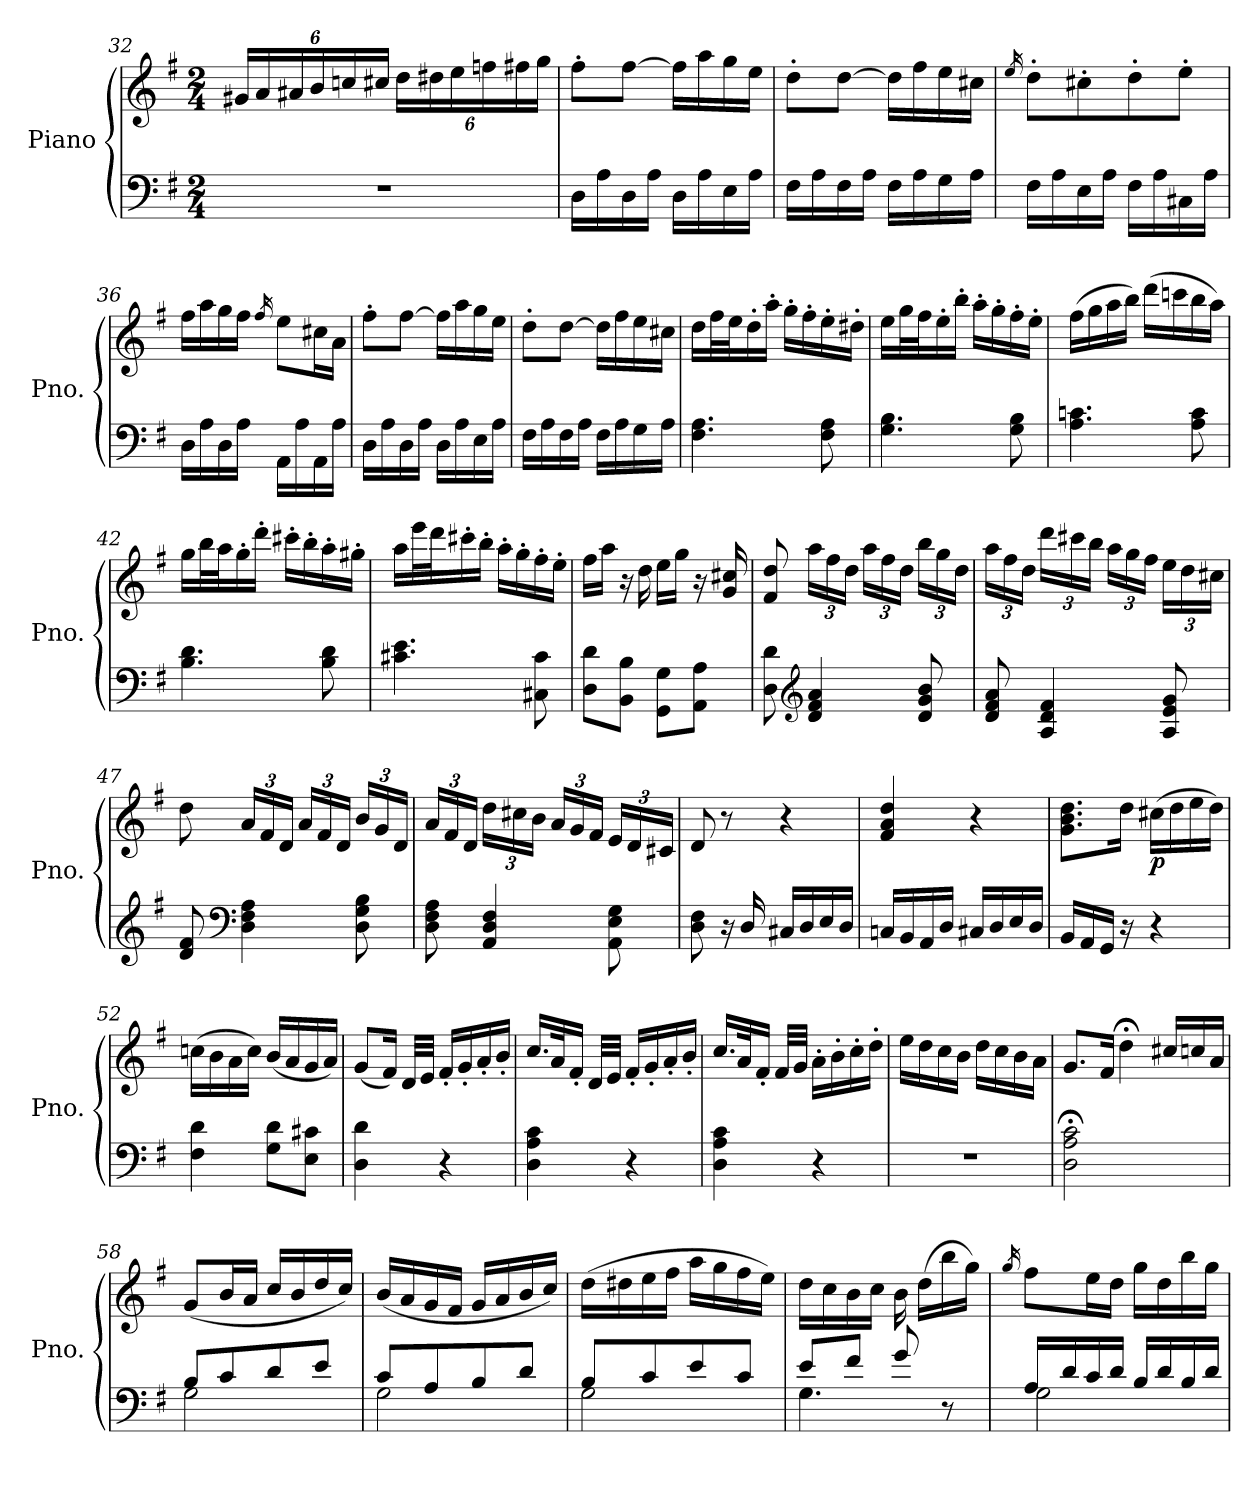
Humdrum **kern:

**kern	**kern	**dynam
*part1	*part1	*part1
*staff2	*staff1	*staff1/2
*I"Piano	*	*
*I'Pno.	*	*
*clefF4	*clefG2	*
*k[f#]	*k[f#]	*
*G:	*G:	*
*M2/4	*M2/4	*
*	*Xbrackettup	*
=32	=32	=32
2r	24g#X/LL	.
.	24a/	.
.	24a#X/	.
.	24b/	.
.	24ccn/	.
.	24cc#X/JJ	.
.	24dd\LL	.
.	24dd#X\	.
.	24ee\	.
.	24ffn\	.
.	24ff#X\	.
.	24gg\JJ	.
=33	=33	=33
16D\LL	8ff#'\L	.
16A\	.	.
16D\	[8ff#\J	.
16A\JJ	.	.
16D\LL	16ff#\LL]	.
16A\	16aa\	.
16E\	16gg\	.
16A\JJ	16ee\JJ	.
!!LO:LB:g=z
=34	=34	=34
16F#\LL	8dd'\L	.
16A\	.	.
16F#\	[8dd\J	.
16A\JJ	.	.
16F#\LL	16dd\LL]	.
16A\	16ff#\	.
16G\	16ee\	.
16A\JJ	16cc#X\JJ	.
!!LO:LB:g=z
=35	=35	=35
.	16qee/	.
16F#\LL	8dd'\L	.
16A\	.	.
16E\	8cc#X'\	.
16A\JJ	.	.
16F#\LL	8dd'\	.
16A\	.	.
16C#X\	8ee'\J	.
16A\JJ	.	.
=36	=36	=36
16D\LL	16ff#\LL	.
16A\	16aa\	.
16D\	16gg\	.
16A\JJ	16ff#\JJ	.
.	16qff#/	.
16AA\LL	8ee\L	.
16A\	.	.
16AA\	16cc#X\L	.
16A\JJ	16a\JJ	.
=37	=37	=37
16D\LL	8ff#'\L	.
16A\	.	.
16D\	[8ff#\J	.
16A\JJ	.	.
16D\LL	16ff#\LL]	.
16A\	16aa\	.
16E\	16gg\	.
16A\JJ	16ee\JJ	.
=38	=38	=38
16F#\LL	8dd'\L	.
16A\	.	.
16F#\	[8dd\J	.
16A\JJ	.	.
16F#\LL	16dd\LL]	.
16A\	16ff#\	.
16G\	16ee\	.
16A\JJ	16cc#X\JJ	.
=39	=39	=39
4.F#\ 4.A\	16dd\LL	.
.	32ff#\L	.
.	32ee\J	.
.	16dd'\	.
.	16aa'\JJ	.
.	16gg'\LL	.
.	16ff#'\	.
8F#\ 8A\	16ee'\	.
.	16dd#X'\JJ	.
!!LO:PB:g=z
=40	=40	=40
4.G\ 4.B\	16ee\LL	.
.	32gg\L	.
.	32ff#\J	.
.	16ee'\	.
.	16bb'\JJ	.
.	16aa'\LL	.
.	16gg'\	.
8G\ 8B\	16ff#'\	.
.	16ee'\JJ	.
!!LO:LB:g=z
=41	=41	=41
4.A\ 4.cn\	(16ff#\LL	.
.	16gg\	.
.	16aa\	.
.	16bb\JJ)	.
.	(16ddd\LL	.
.	16cccn\	.
8A\ 8c\	16bb\	.
.	16aa\JJ)	.
=42	=42	=42
4.B\ 4.d\	16gg\LL	.
.	32bb\L	.
.	32aa\J	.
.	16gg'\	.
.	16ddd'\JJ	.
.	16ccc#X'\LL	.
.	16bb'\	.
8B\ 8d\	16aa'\	.
.	16gg#X'\JJ	.
=43	=43	=43
4.c#X\ 4.e\	16aa\LL	.
.	32eee\L	.
.	32ddd\J	.
.	16ccc#X'\	.
.	16bb'\JJ	.
.	16aa'\LL	.
.	16gg'\	.
8C#X\ 8c#\	16ff#'\	.
.	16ee'\JJ	.
=44	=44	=44
8D\ 8d\L	16ff#\LL	.
.	16aa\JJ	.
8BB\ 8B\J	16r	.
.	16dd\	.
8GG\ 8G\L	16ee\LL	.
.	16gg\JJ	.
8AA\ 8A\J	16r	.
.	16g/ 16cc#X/	.
!!LO:LB:g=z
=45	=45	=45
8D\ 8d\	8f#/ 8dd/	.
*clefG2	*	*
4d/ 4f#/ 4a/	24aa\LL	.
.	24ff#\	.
.	24dd\JJ	.
.	24aa\LL	.
.	24ff#\	.
.	24dd\JJ	.
8d/ 8g/ 8b/	24bb\LL	.
.	24gg\	.
.	24dd\JJ	.
=46	=46	=46
8d/ 8f#/ 8a/	24aa\LL	.
.	24ff#\	.
.	24dd\JJ	.
4A/ 4d/ 4f#/	24ddd\LL	.
.	24ccc#X\	.
.	24bb\JJ	.
.	24aa\LL	.
.	24gg\	.
.	24ff#\JJ	.
8A/ 8e/ 8g/	24ee\LL	.
.	24dd\	.
.	24cc#X\JJ	.
=47	=47	=47
8d/ 8f#/	8dd\	.
*clefF4	*	*
4D\ 4F#\ 4A\	24a/LL	.
.	24f#/	.
.	24d/JJ	.
.	24a/LL	.
.	24f#/	.
.	24d/JJ	.
8D\ 8G\ 8B\	24b/LL	.
.	24g/	.
.	24d/JJ	.
!!LO:LB:g=z
=48	=48	=48
8D\ 8F#\ 8A\	24a/LL	.
.	24f#/	.
.	24d/JJ	.
4AA/ 4D/ 4F#/	24dd\LL	.
.	24cc#X\	.
.	24b\JJ	.
.	24a/LL	.
.	24g/	.
.	24f#/JJ	.
8AA\ 8E\ 8G\	24e/LL	.
.	24d/	.
.	24c#X/JJ	.
=49	=49	=49
8D\ 8F#\	8d/	.
16r	8r	.
16D/	.	.
16C#X/LL	4r	.
16D/	.	.
16E/	.	.
16D/JJ	.	.
!!LO:LB:g=z
=50	=50	=50
16Cn/LL	4f#/ 4a/ 4dd/	.
16BB/	.	.
16AA/	.	.
16D/JJ	.	.
16C#X/LL	4r	.
16D/	.	.
16E/	.	.
16D/JJ	.	.
=51	=51	=51
16BB/LL	8.g\ 8.b\ 8.dd\L	.
16AA/	.	.
16GG/JJ	.	.
16r	16dd\Jk	.
!	!	!LO:DY:b
4r	(16cc#X\LL	p
.	16dd\	.
.	16ee\	.
.	16dd\JJ)	.
=52	=52	=52
4F#\ 4d\	(16ccn\LL	.
.	16b\	.
.	16a\	.
.	16cc\JJ)	.
8G\ 8d\L	(16b/LL	.
.	16a/	.
8E\ 8c#X\J	16g/	.
.	16a/JJ)	.
=53	=53	=53
4D\ 4d\	(8g/L	.
.	16f#/Jk)	.
.	32d/LLL	.
.	32e/JJJ	.
4r	16f#'/LL	.
.	16g'/	.
.	16a'/	.
.	16b'/JJ	.
=54	=54	=54
4D\ 4A\ 4c\	16.cc/LL	.
.	32a/K	.
.	16f#'/JJ	.
.	32d/LLL	.
.	32e/JJJ	.
4r	16f#'/LL	.
.	16g'/	.
.	16a'/	.
.	16b'/JJ	.
!!LO:LB:g=z
=55	=55	=55
4D\ 4A\ 4c\	16.cc/LL	.
.	32a/K	.
.	16f#'/JJ	.
.	32f#/LLL	.
.	32g/JJJ	.
4r	16a'\LL	.
.	16b'\	.
.	16cc'\	.
.	16dd'\JJ	.
!!LO:PB:g=z
=56	=56	=56
2r	16ee\LL	.
.	16dd\	.
.	16cc\	.
.	16b\JJ	.
.	16dd\LL	.
.	16cc\	.
.	16b\	.
.	16a\JJ	.
=57	=57	=57
2D\;< 2A\;< 2c\;<	8.g/L	.
.	16f#/Jk	.
.	4dd;<\	.
8ryy	16cc#X/LL	.
.	16ccn/	.
16ryy	16a/JJ	.
=58	=58	=58
*^	*	*
8B/L	2G\	(8g/L	.
8c/	.	16b/L	.
.	.	16a/JJ	.
8d/	.	16cc/LL	.
.	.	16b/	.
8e/J	.	16dd/	.
.	.	16cc/JJ)	.
=59	=59	=59	=59
8c/L	2G\	(16b/LL	.
.	.	16a/	.
8A/	.	16g/	.
.	.	16f#/JJ	.
8B/	.	16g/LL	.
.	.	16a/	.
8d/J	.	16b/	.
.	.	16cc/JJ)	.
=60	=60	=60	=60
8B/L	2G\	(16dd\LL	.
.	.	16dd#X\	.
8c/	.	16ee\	.
.	.	16ff#\JJ	.
8e/	.	16aa\LL	.
.	.	16gg\	.
8c/J	.	16ff#\	.
.	.	16ee\JJ)	.
!!LO:LB:g=z
=61	=61	=61	=61
8e/L	4.G\	16dd\LL	.
.	.	16cc\	.
8f#/J	.	16b\	.
.	.	16cc\JJ	.
8g/	.	16b\	.
.	.	(16dd\LL	.
8r	8ryy	16bb\	.
.	.	16gg\JJ)	.
!!LO:LB:g=z
=62	=62	=62	=62
.	.	16qgg/	.
16A/LL	2G\	8ff#\L	.
16d/	.	.	.
16c/	.	16ee\L	.
16d/JJ	.	16dd\JJ	.
16B/LL	.	16gg\LL	.
16d/	.	16dd\	.
16B/	.	16bb\	.
16d/JJ	.	16gg\JJ	.
*v	*v	*	*
=	=	=
*-	*-	*-
